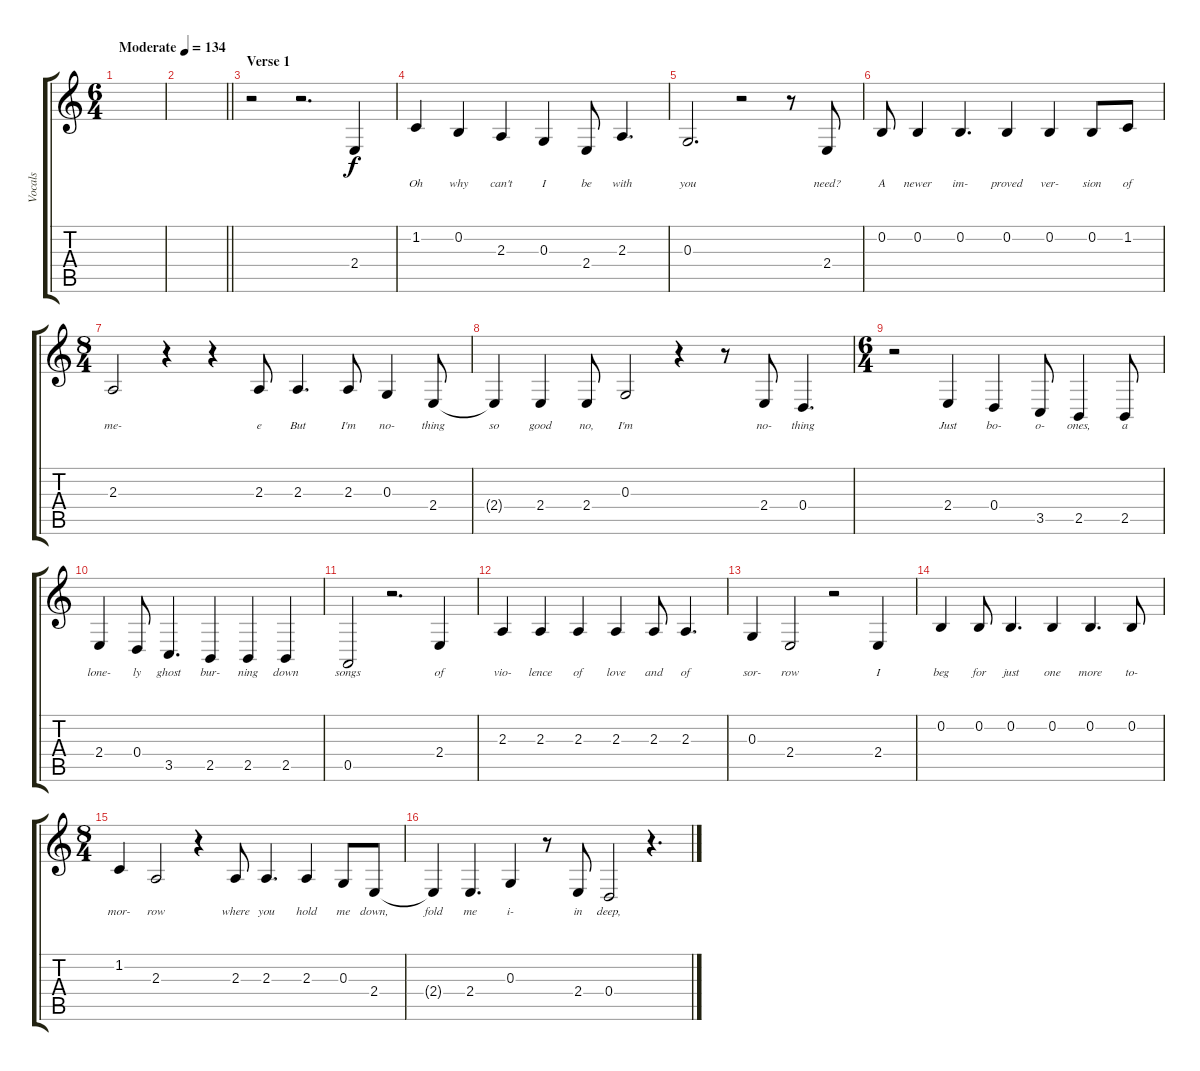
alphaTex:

\track ("Vocals" "Vocals") {instrument violin}
\staff {score tabs}
\tuning (E4 B3 G3 D3 A2 E2) {hide}
\ts (6 4)
\tempo (134 "Moderate")
\clef g2
\ks c
|
\barLineRight lightlight
|
\section ("" "Verse 1")
r.2 r.2{d} 2.4.4{lyrics (0 "") lyrics (1 "") lyrics (2 "") lyrics (3 "") lyrics (4 "")} |
1.2.4{lyrics (0 "Oh") lyrics (1 "") lyrics (2 "") lyrics (3 "") lyrics (4 "")} 0.2.4{lyrics (0 "why") lyrics (1 "") lyrics (2 "") lyrics (3 "") lyrics (4 "")} 2.3.4{lyrics (0 "can't") lyrics (1 "") lyrics (2 "") lyrics (3 "") lyrics (4 "")} 0.3.4{lyrics (0 "I") lyrics (1 "") lyrics (2 "") lyrics (3 "") lyrics (4 "")} 2.4.8{lyrics (0 "be") lyrics (1 "") lyrics (2 "") lyrics (3 "") lyrics (4 "")} 2.3.4{d lyrics (0 "with") lyrics (1 "") lyrics (2 "") lyrics (3 "") lyrics (4 "")} |
0.3.2{d lyrics (0 "you") lyrics (1 "") lyrics (2 "") lyrics (3 "") lyrics (4 "")} r.2 r.8 2.4.8{lyrics (0 "need?") lyrics (1 "") lyrics (2 "") lyrics (3 "") lyrics (4 "")} |
0.2.8{lyrics (0 "A") lyrics (1 "") lyrics (2 "") lyrics (3 "") lyrics (4 "")} 0.2.4{lyrics (0 "newer") lyrics (1 "") lyrics (2 "") lyrics (3 "") lyrics (4 "")} 0.2.4{d lyrics (0 "im-") lyrics (1 "") lyrics (2 "") lyrics (3 "") lyrics (4 "")} 0.2.4{lyrics (0 "proved") lyrics (1 "") lyrics (2 "") lyrics (3 "") lyrics (4 "")} 0.2.4{lyrics (0 "ver-") lyrics (1 "") lyrics (2 "") lyrics (3 "") lyrics (4 "")} 0.2.8{lyrics (0 "sion") lyrics (1 "") lyrics (2 "") lyrics (3 "") lyrics (4 "")} 1.2.8{lyrics (0 "of") lyrics (1 "") lyrics (2 "") lyrics (3 "") lyrics (4 "")} |
\ts (8 4)
2.3.2{lyrics (0 "me-") lyrics (1 "") lyrics (2 "") lyrics (3 "") lyrics (4 "")} r.4 r.4 2.3.8{lyrics (0 "e") lyrics (1 "") lyrics (2 "") lyrics (3 "") lyrics (4 "")} 2.3.4{d lyrics (0 "But") lyrics (1 "") lyrics (2 "") lyrics (3 "") lyrics (4 "")} 2.3.8{lyrics (0 "I'm") lyrics (1 "") lyrics (2 "") lyrics (3 "") lyrics (4 "")} 0.3.4{lyrics (0 "no-") lyrics (1 "") lyrics (2 "") lyrics (3 "") lyrics (4 "")} 2.4.8{lyrics (0 "thing") lyrics (1 "") lyrics (2 "") lyrics (3 "") lyrics (4 "")} |
2.4{t}.4{lyrics (0 "so") lyrics (1 "") lyrics (2 "") lyrics (3 "") lyrics (4 "")} 2.4.4{lyrics (0 "good") lyrics (1 "") lyrics (2 "") lyrics (3 "") lyrics (4 "")} 2.4.8{lyrics (0 "no,") lyrics (1 "") lyrics (2 "") lyrics (3 "") lyrics (4 "")} 0.3.2{lyrics (0 "I'm") lyrics (1 "") lyrics (2 "") lyrics (3 "") lyrics (4 "")} r.4 r.8 2.4.8{lyrics (0 "no-") lyrics (1 "") lyrics (2 "") lyrics (3 "") lyrics (4 "")} 0.4.4{d lyrics (0 "thing") lyrics (1 "") lyrics (2 "") lyrics (3 "") lyrics (4 "")} |
\ts (6 4)
r.2 2.4.4{lyrics (0 "Just") lyrics (1 "") lyrics (2 "") lyrics (3 "") lyrics (4 "")} 0.4.4{lyrics (0 "bo-") lyrics (1 "") lyrics (2 "") lyrics (3 "") lyrics (4 "")} 3.5.8{lyrics (0 "o-") lyrics (1 "") lyrics (2 "") lyrics (3 "") lyrics (4 "")} 2.5.4{lyrics (0 "ones,") lyrics (1 "") lyrics (2 "") lyrics (3 "") lyrics (4 "")} 2.5.8{lyrics (0 "a") lyrics (1 "") lyrics (2 "") lyrics (3 "") lyrics (4 "")} |
2.4.4{lyrics (0 "lone-") lyrics (1 "") lyrics (2 "") lyrics (3 "") lyrics (4 "")} 0.4.8{lyrics (0 "ly") lyrics (1 "") lyrics (2 "") lyrics (3 "") lyrics (4 "")} 3.5.4{d lyrics (0 "ghost") lyrics (1 "") lyrics (2 "") lyrics (3 "") lyrics (4 "")} 2.5.4{lyrics (0 "bur-") lyrics (1 "") lyrics (2 "") lyrics (3 "") lyrics (4 "")} 2.5.4{lyrics (0 "ning") lyrics (1 "") lyrics (2 "") lyrics (3 "") lyrics (4 "")} 2.5.4{lyrics (0 "down") lyrics (1 "") lyrics (2 "") lyrics (3 "") lyrics (4 "")} |
0.5.2{lyrics (0 "songs") lyrics (1 "") lyrics (2 "") lyrics (3 "") lyrics (4 "")} r.2{d} 2.4.4{lyrics (0 "of") lyrics (1 "") lyrics (2 "") lyrics (3 "") lyrics (4 "")} |
2.3.4{lyrics (0 "vio-") lyrics (1 "") lyrics (2 "") lyrics (3 "") lyrics (4 "")} 2.3.4{lyrics (0 "lence") lyrics (1 "") lyrics (2 "") lyrics (3 "") lyrics (4 "")} 2.3.4{lyrics (0 "of") lyrics (1 "") lyrics (2 "") lyrics (3 "") lyrics (4 "")} 2.3.4{lyrics (0 "love") lyrics (1 "") lyrics (2 "") lyrics (3 "") lyrics (4 "")} 2.3.8{lyrics (0 "and") lyrics (1 "") lyrics (2 "") lyrics (3 "") lyrics (4 "")} 2.3.4{d lyrics (0 "of") lyrics (1 "") lyrics (2 "") lyrics (3 "") lyrics (4 "")} |
0.3.4{lyrics (0 "sor-") lyrics (1 "") lyrics (2 "") lyrics (3 "") lyrics (4 "")} 2.4.2{lyrics (0 "row") lyrics (1 "") lyrics (2 "") lyrics (3 "") lyrics (4 "")} r.2 2.4.4{lyrics (0 "I") lyrics (1 "") lyrics (2 "") lyrics (3 "") lyrics (4 "")} |
0.2.4{lyrics (0 "beg") lyrics (1 "") lyrics (2 "") lyrics (3 "") lyrics (4 "")} 0.2.8{lyrics (0 "for") lyrics (1 "") lyrics (2 "") lyrics (3 "") lyrics (4 "")} 0.2.4{d lyrics (0 "just") lyrics (1 "") lyrics (2 "") lyrics (3 "") lyrics (4 "")} 0.2.4{lyrics (0 "one") lyrics (1 "") lyrics (2 "") lyrics (3 "") lyrics (4 "")} 0.2.4{d lyrics (0 "more") lyrics (1 "") lyrics (2 "") lyrics (3 "") lyrics (4 "")} 0.2.8{lyrics (0 "to-") lyrics (1 "") lyrics (2 "") lyrics (3 "") lyrics (4 "")} |
\ts (8 4)
1.2.4{lyrics (0 "mor-") lyrics (1 "") lyrics (2 "") lyrics (3 "") lyrics (4 "")} 2.3.2{lyrics (0 "row") lyrics (1 "") lyrics (2 "") lyrics (3 "") lyrics (4 "")} r.4 2.3.8{lyrics (0 "where") lyrics (1 "") lyrics (2 "") lyrics (3 "") lyrics (4 "")} 2.3.4{d lyrics (0 "you") lyrics (1 "") lyrics (2 "") lyrics (3 "") lyrics (4 "")} 2.3.4{lyrics (0 "hold") lyrics (1 "") lyrics (2 "") lyrics (3 "") lyrics (4 "")} 0.3.8{lyrics (0 "me") lyrics (1 "") lyrics (2 "") lyrics (3 "") lyrics (4 "")} 2.4.8{lyrics (0 "down,") lyrics (1 "") lyrics (2 "") lyrics (3 "") lyrics (4 "")} |
2.4{t}.4{lyrics (0 "fold") lyrics (1 "") lyrics (2 "") lyrics (3 "") lyrics (4 "")} 2.4.4{d lyrics (0 "me") lyrics (1 "") lyrics (2 "") lyrics (3 "") lyrics (4 "")} 0.3.4{lyrics (0 "i-") lyrics (1 "") lyrics (2 "") lyrics (3 "") lyrics (4 "")} r.8 2.4.8{lyrics (0 "in") lyrics (1 "") lyrics (2 "") lyrics (3 "") lyrics (4 "")} 0.4.2{lyrics (0 "deep,") lyrics (1 "") lyrics (2 "") lyrics (3 "") lyrics (4 "")} r.4{d}
